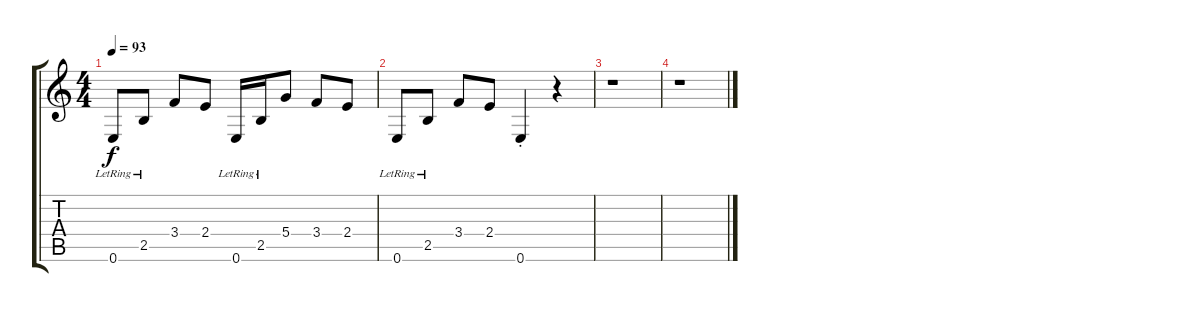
\track "" {instrument electricguitarclean}
\staff {score tabs}
\tuning (E4 B3 G3 D3 A2 E2) {hide}
\ts (4 4)
\tempo 93
\clef g2
\ks c
0.6{lr}.8{dy f} 2.5{lr}.8 3.4.8 2.4.8 0.6{lr}.16 2.5{lr}.16 5.4.8 3.4.8 2.4.8 |
0.6{lr}.8 2.5{lr}.8 3.4.8 2.4.8 0.6{st}.4 r.4 |
r.1 |
r.1
